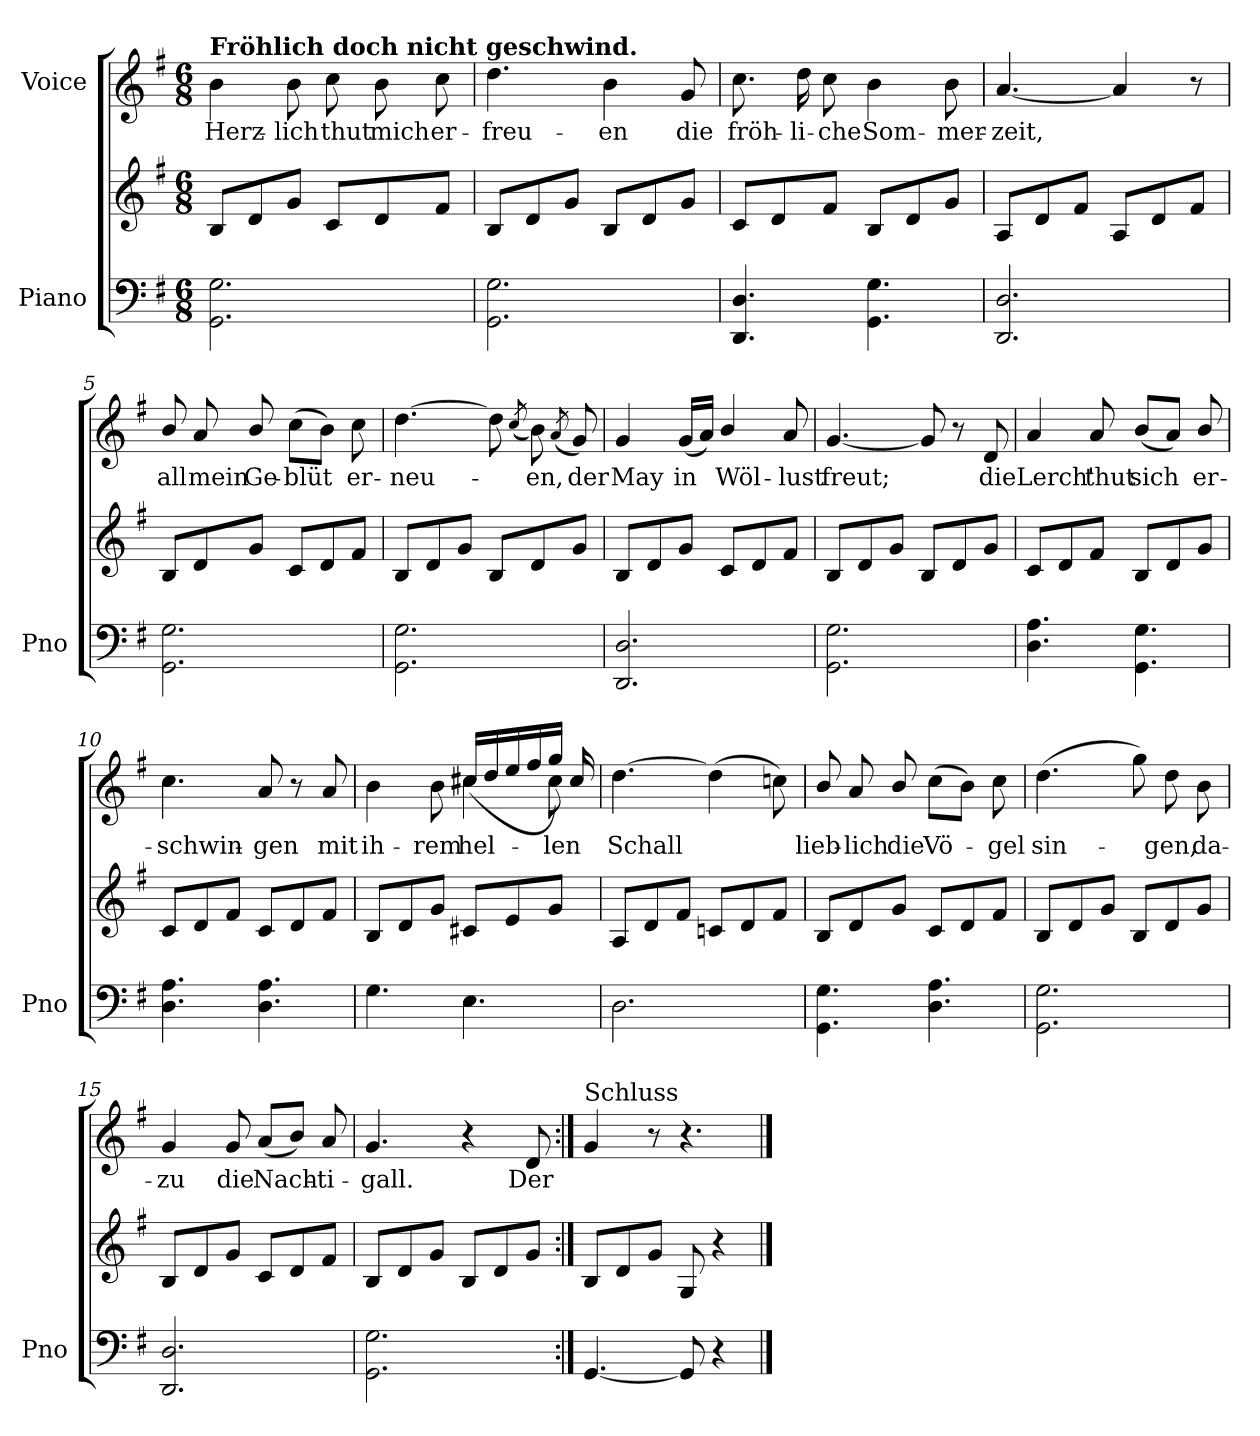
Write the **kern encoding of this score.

**kern	**kern	**kern	**text
*part2	*part2	*part1	*part1
*staff3	*staff2	*staff1	*staff1
*I"Piano	*	*I"Voice	*
*I'Pno	*	*	*
*clefF4	*clefG2	*clefG2	*
*k[f#]	*k[f#]	*k[f#]	*
*M6/8	*M6/8	*M6/8	*
=1	=1	=1	=1
!	!	!LO:TX:a:B:t=Fröhlich doch nicht geschwind.	!
!	!	!	!LO:LY:b
2.GG\ 2.G\	8B/L	4b\	Herz-
.	8d/	.	.
!	!	!	!LO:LY:b
.	8g/J	8b\	-lich
!	!	!	!LO:LY:b
.	8c/L	8cc\	thut
!	!	!	!LO:LY:b
.	8d/	8b\	mich
!	!	!	!LO:LY:b
.	8f#/J	8cc\	er-
=2	=2	=2	=2
!	!	!	!LO:LY:b
2.GG\ 2.G\	8B/L	4.dd\	-freu-
.	8d/	.	.
.	8g/J	.	.
!	!	!	!LO:LY:b
.	8B/L	4b\	-en
.	8d/	.	.
!	!	!	!LO:LY:b
.	8g/J	8g/	die
=3	=3	=3	=3
!	!	!	!LO:LY:b
4.DD/ 4.D/	8c/L	8.cc\	fröh-
.	8d/	.	.
!	!	!	!LO:LY:b
.	.	16dd\	-li-
!	!	!	!LO:LY:b
.	8f#/J	8cc\	-che
!	!	!	!LO:LY:b
4.GG\ 4.G\	8B/L	4b\	Som-
.	8d/	.	.
!	!	!	!LO:LY:b
.	8g/J	8b\	-mer-
=4	=4	=4	=4
!	!	!	!LO:LY:b
2.DD/ 2.D/	8A/L	[4.a/	-zeit,
.	8d/	.	.
.	8f#/J	.	.
.	8A/L	4a/]	.
.	8d/	.	.
.	8f#/J	8r	.
=5	=5	=5	=5
!	!	!	!LO:LY:b
2.GG\ 2.G\	8B/L	8b/	all
!	!	!	!LO:LY:b
.	8d/	8a/	mein
!	!	!	!LO:LY:b
.	8g/J	8b/	Ge-
!	!	!	!LO:LY:b
.	8c/L	(8cc\L	-blüt
.	8d/	8b\J)	.
!	!	!	!LO:LY:b
.	8f#/J	8cc\	er-
!!LO:LB:g=z
=6	=6	=6	=6
!	!	!	!LO:LY:b
2.GG\ 2.G\	8B/L	[4.dd\	-neu-
.	8d/	.	.
.	8g/J	.	.
.	8B/L	8dd\]	.
.	.	(8qcc/	.
!	!	!	!LO:LY:b
.	8d/	8b\)	-en,
.	.	(8qa/	.
!	!	!	!LO:LY:b
.	8g/J	8g/)	der
=7	=7	=7	=7
!	!	!	!LO:LY:b
2.DD/ 2.D/	8B/L	4g/	May
.	8d/	.	.
!	!	!	!LO:LY:b
.	8g/J	(16g/LL	in
.	.	16a/JJ)	.
!	!	!	!LO:LY:b
.	8c/L	4b/	Wöl-
.	8d/	.	.
!	!	!	!LO:LY:b
.	8f#/J	8a/	-lust
=8	=8	=8	=8
!	!	!	!LO:LY:b
2.GG\ 2.G\	8B/L	[4.g/	freut;
.	8d/	.	.
.	8g/J	.	.
.	8B/L	8g/]	.
.	8d/	8r	.
!	!	!	!LO:LY:b
.	8g/J	8d/	die
=9	=9	=9	=9
!	!	!	!LO:LY:b
4.D\ 4.A\	8c/L	4a/	Lerch'
.	8d/	.	.
!	!	!	!LO:LY:b
.	8f#/J	8a/	thut
!	!	!	!LO:LY:b
4.GG\ 4.G\	8B/L	(8b/L	sich
.	8d/	8a/J)	.
!	!	!	!LO:LY:b
.	8g/J	8b/	er-
=10	=10	=10	=10
!	!	!	!LO:LY:b
4.D\ 4.A\	8c/L	4.cc\	-schwin-
.	8d/	.	.
.	8f#/J	.	.
!	!	!	!LO:LY:b
4.D\ 4.A\	8c/L	8a/	-gen
.	8d/	8r	.
!	!	!	!LO:LY:b
.	8f#/J	8a/	mit
=11	=11	=11	=11
!	!	!	!LO:LY:b
*	*	*^	*
4.G\	8B/L	4b\	4.raayy	ih-
.	8d/	.	.	.
!	!	!	!	!LO:LY:b
.	8g/J	8b\	.	-rem
!	!	!	!	!LO:LY:b
4.E\	8c#X/L	4cc#X\	(16cc#X!/LL	hel-
.	.	.	16dd!/	.
.	8e/	.	16ee!/	.
.	.	.	16ff#!/	.
!	!	!	!	!LO:LY:b
.	8g/J	8cc#\	16gg!/JJ)	-len
.	.	.	16cc#!/	.
!!LO:LB:g=z
=12	=12	=12	=12	=12
!	!	!	!	!LO:LY:b
*	*	*v	*v	*
2.D\	8A/L	[4.dd\	Schall
.	8d/	.	.
.	8f#/J	.	.
.	8cn/L	(4dd\]	.
.	8d/	.	.
.	8f#/J	8ccn\)	.
=13	=13	=13	=13
!	!	!	!LO:LY:b
4.GG\ 4.G\	8B/L	8b/	lieb-
!	!	!	!LO:LY:b
.	8d/	8a/	-lich
!	!	!	!LO:LY:b
.	8g/J	8b/	die
!	!	!	!LO:LY:b
4.D\ 4.A\	8c/L	(8cc\L	Vö-
.	8d/	8b\J)	.
!	!	!	!LO:LY:b
.	8f#/J	8cc\	-gel
=14	=14	=14	=14
!	!	!	!LO:LY:b
2.GG\ 2.G\	8B/L	(4.dd\	sin-
.	8d/	.	.
.	8g/J	.	.
.	8B/L	8gg\)	.
!	!	!	!LO:LY:b
.	8d/	8dd\	-gen,
!	!	!	!LO:LY:b
.	8g/J	8b\	da-
=15	=15	=15	=15
!	!	!	!LO:LY:b
2.DD/ 2.D/	8B/L	4g/	-zu
.	8d/	.	.
!	!	!	!LO:LY:b
.	8g/J	8g/	die
!	!	!	!LO:LY:b
.	8c/L	(8a/L	Nach-
.	8d/	8b/J)	.
!	!	!	!LO:LY:b
.	8f#/J	8a/	-ti-
=16	=16	=16	=16
!	!	!	!LO:LY:b
2.GG\ 2.G\	8B/L	4.g/	-gall.
.	8d/	.	.
.	8g/J	.	.
.	8B/L	4r	.
.	8d/	.	.
!	!	!	!LO:LY:b
.	8g/J	8d/	Der
=17:|!	=17:|!	=17:|!	=17:|!
!	!	!LO:TX:a:t=Schluss	!
[4.GG/	8B/L	4g/	.
.	8d/	.	.
.	8g/J	8r	.
8GG/]	8G/	4.r	.
4r	4r	.	.
==	==	==	==
*-	*-	*-	*-
